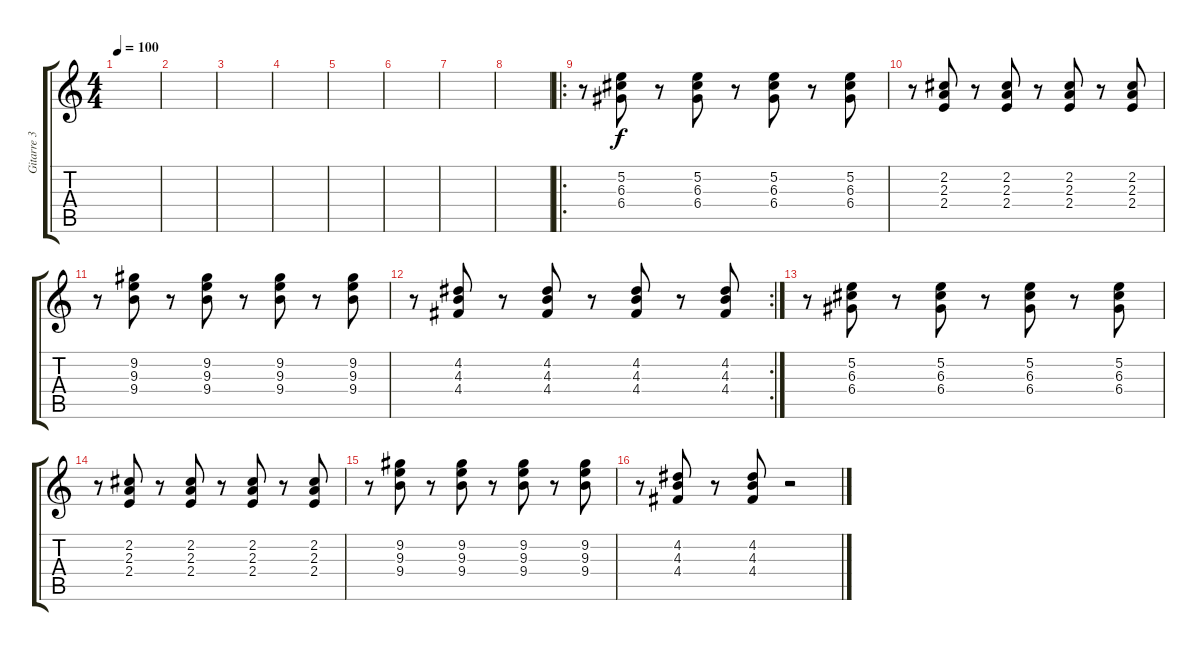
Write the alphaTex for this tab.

\track ("Gitarre 3" "Gitarre 3") {instrument distortionguitar}
\staff {score tabs}
\tuning (E4 B3 G3 D3 A2 E2) {hide}
\ts (4 4)
\tempo 100
\clef g2
\ks c
|
|
|
|
|
|
|
|
\ro
r.8 (5.2 6.3 6.4).8 r.8 (5.2 6.3 6.4).8 r.8 (5.2 6.3 6.4).8 r.8 (5.2 6.3 6.4).8 |
r.8 (2.2 2.3 2.4).8 r.8 (2.2 2.3 2.4).8 r.8 (2.2 2.3 2.4).8 r.8 (2.2 2.3 2.4).8 |
r.8 (9.2 9.3 9.4).8 r.8 (9.2 9.3 9.4).8 r.8 (9.2 9.3 9.4).8 r.8 (9.2 9.3 9.4).8 |
\rc 2
r.8 (4.2 4.3 4.4).8 r.8 (4.2 4.3 4.4).8 r.8 (4.2 4.3 4.4).8 r.8 (4.2 4.3 4.4).8 |
r.8 (5.2 6.3 6.4).8 r.8 (5.2 6.3 6.4).8 r.8 (5.2 6.3 6.4).8 r.8 (5.2 6.3 6.4).8 |
r.8 (2.2 2.3 2.4).8 r.8 (2.2 2.3 2.4).8 r.8 (2.2 2.3 2.4).8 r.8 (2.2 2.3 2.4).8 |
r.8 (9.2 9.3 9.4).8 r.8 (9.2 9.3 9.4).8 r.8 (9.2 9.3 9.4).8 r.8 (9.2 9.3 9.4).8 |
r.8 (4.2 4.3 4.4).8 r.8 (4.2 4.3 4.4).8 r.2
